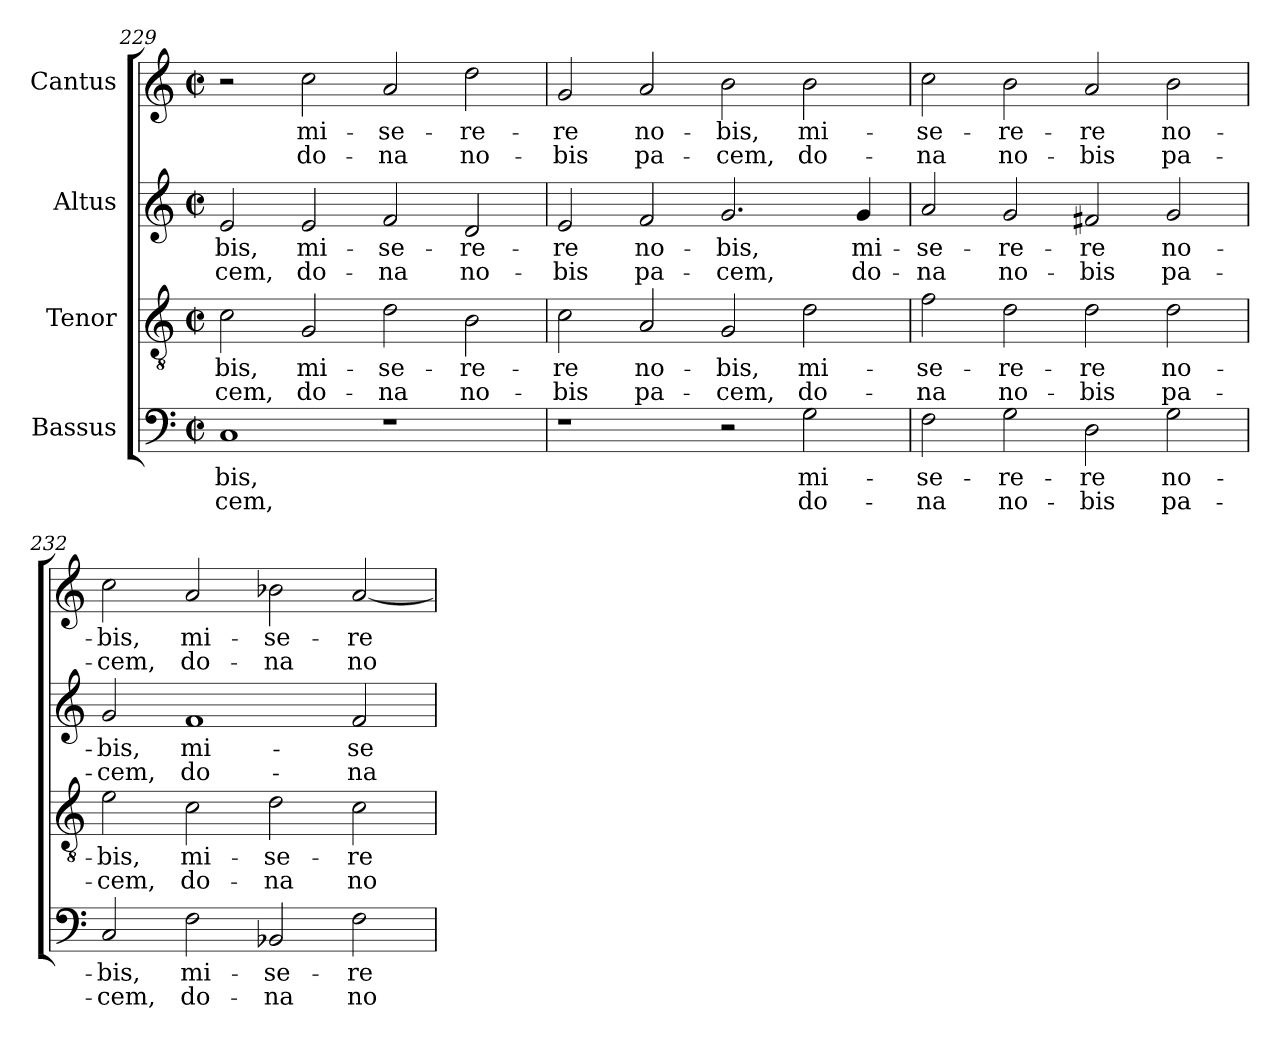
**kern	**text	**text	**kern	**text	**text	**kern	**text	**text	**kern	**text	**text
*part4	*part4	*part4	*part3	*part3	*part3	*part2	*part2	*part2	*part1	*part1	*part1
*staff4	*staff4	*staff4	*staff3	*staff3	*staff3	*staff2	*staff2	*staff2	*staff1	*staff1	*staff1
*I"Bassus	*	*	*I"Tenor	*	*	*I"Altus	*	*	*I"Cantus	*	*
*clefF4	*	*	*clefGv2	*	*	*clefG2	*	*	*clefG2	*	*
*k[]	*	*	*k[]	*	*	*k[]	*	*	*k[]	*	*
*C:	*	*	*C:	*	*	*C:	*	*	*C:	*	*
*M2/2	*	*	*M2/2	*	*	*M2/2	*	*	*M2/2	*	*
*met(c|)	*	*	*met(c|)	*	*	*met(c|)	*	*	*met(c|)	*	*
=229	=229	=229	=229	=229	=229	=229	=229	=229	=229	=229	=229
!	!LO:LY:b:cj	!LO:LY:b:cj	!	!LO:LY:b	!LO:LY:b	!	!LO:LY:b:cj	!LO:LY:b:cj	!	!	!
1C	-bis,	cem,	2c\	-bis,	cem,	2e/	-bis,	cem,	2r	.	.
!	!	!	!	!LO:LY:b	!LO:LY:b	!	!LO:LY:b:cj	!LO:LY:b:cj	!	!LO:LY:b:cj	!LO:LY:b:cj
.	.	.	2G/	mi-	-do-	2e/	mi-	-do-	2cc\	mi-	-do-
!	!	!	!	!LO:LY:b	!LO:LY:b	!	!LO:LY:b:cj	!LO:LY:b:cj	!	!LO:LY:b:cj	!LO:LY:b:cj
1r	.	.	2d\	-se-	-na	2f/	-se-	-na	2a/	-se-	-na
!	!	!	!	!LO:LY:b	!LO:LY:b	!	!LO:LY:b:cj	!LO:LY:b:cj	!	!LO:LY:b:cj	!LO:LY:b:cj
.	.	.	2B\	re-	-no-	2d/	re-	-no-	2dd\	re-	-no-
=230	=230	=230	=230	=230	=230	=230	=230	=230	=230	=230	=230
!	!	!	!	!LO:LY:b	!LO:LY:b	!	!LO:LY:b:cj	!LO:LY:b:cj	!	!LO:LY:b:cj	!LO:LY:b:cj
1r	.	.	2c\	-re	bis	2e/	-re	bis	2g/	-re	bis
!	!	!	!	!LO:LY:b	!LO:LY:b	!	!LO:LY:b:cj	!LO:LY:b:cj	!	!LO:LY:b:cj	!LO:LY:b:cj
.	.	.	2A/	no-	-pa-	2f/	no-	-pa-	2a/	no-	-pa-
!	!	!	!	!LO:LY:b	!LO:LY:b	!	!LO:LY:b:cj	!LO:LY:b:cj	!	!LO:LY:b:cj	!LO:LY:b:cj
2r	.	.	2G/	-bis,	cem,	2.g/	-bis,	cem,	2b\	-bis,	cem,
!	!LO:LY:b:cj	!LO:LY:b:cj	!	!LO:LY:b	!LO:LY:b	!	!	!	!	!LO:LY:b:cj	!LO:LY:b:cj
2G\	mi-	-do-	2d\	mi-	-do-	.	.	.	2b\	mi-	-do-
!	!	!	!	!	!	!	!LO:LY:b:cj	!LO:LY:b:cj	!	!	!
.	.	.	.	.	.	4g/	mi-	-do-	.	.	.
=231	=231	=231	=231	=231	=231	=231	=231	=231	=231	=231	=231
!	!LO:LY:b:cj	!LO:LY:b:cj	!	!LO:LY:b	!LO:LY:b	!	!LO:LY:b:cj	!LO:LY:b:cj	!	!LO:LY:b:cj	!LO:LY:b:cj
2F\	-se-	-na	2f\	-se-	-na	2a/	-se-	-na	2cc\	-se-	-na
!	!LO:LY:b:cj	!LO:LY:b:cj	!	!LO:LY:b	!LO:LY:b	!	!LO:LY:b:cj	!LO:LY:b:cj	!	!LO:LY:b:cj	!LO:LY:b:cj
2G\	re-	-no-	2d\	re-	-no-	2g/	re-	-no-	2b\	re-	-no-
!	!LO:LY:b:cj	!LO:LY:b:cj	!	!LO:LY:b	!LO:LY:b	!	!LO:LY:b:cj	!LO:LY:b:cj	!	!LO:LY:b:cj	!LO:LY:b:cj
2D\	-re	bis	2d\	-re	bis	2f#X/	-re	bis	2a/	-re	bis
!	!LO:LY:b:cj	!LO:LY:b:cj	!	!LO:LY:b	!LO:LY:b	!	!LO:LY:b:cj	!LO:LY:b:cj	!	!LO:LY:b:cj	!LO:LY:b:cj
2G\	no-	-pa-	2d\	no-	-pa-	2g/	no-	-pa-	2b\	no-	-pa-
!!LO:LB:g=z
=232	=232	=232	=232	=232	=232	=232	=232	=232	=232	=232	=232
!	!LO:LY:b:cj	!LO:LY:b:cj	!	!LO:LY:b	!LO:LY:b	!	!LO:LY:b:cj	!LO:LY:b:cj	!	!LO:LY:b:cj	!LO:LY:b:cj
2C/	-bis,	cem,	2e\	-bis,	cem,	2g/	-bis,	cem,	2cc\	-bis,	cem,
!	!LO:LY:b:cj	!LO:LY:b:cj	!	!LO:LY:b	!LO:LY:b	!	!LO:LY:b:cj	!LO:LY:b:cj	!	!LO:LY:b:cj	!LO:LY:b:cj
2F\	mi-	-do-	2c\	mi-	-do-	1f	mi-	-do-	2a/	mi-	-do-
!	!LO:LY:b:cj	!LO:LY:b:cj	!	!LO:LY:b	!LO:LY:b	!	!	!	!	!LO:LY:b:cj	!LO:LY:b:cj
2BB-X/	-se-	-na	2d\	-se-	-na	.	.	.	2b-X\	-se-	-na
!	!LO:LY:b:cj	!LO:LY:b:cj	!	!LO:LY:b	!LO:LY:b	!	!LO:LY:b:cj	!LO:LY:b:cj	!	!LO:LY:b:cj	!LO:LY:b:cj
2F\	re-	-no-	2c\	re-	-no-	2f/	-se-	-na	[<2a/	re-	-no-
=	=	=	=	=	=	=	=	=	=	=	=
*-	*-	*-	*-	*-	*-	*-	*-	*-	*-	*-	*-
